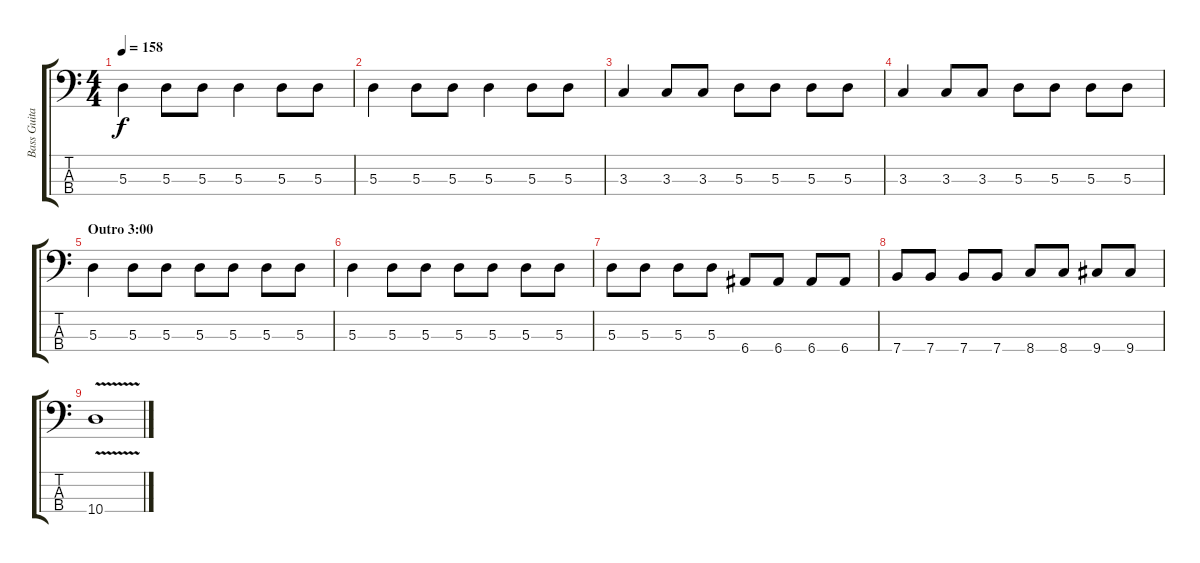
\track ("Bass Guitar (just for sound)" "Bass Guita") {instrument fretlessbass}
\staff {score tabs}
\tuning (G2 D2 A1 E1) {hide}
\ts (4 4)
\tempo 158
\clef f4
\ks c
5.3.4{dy f} 5.3.8 5.3.8 5.3.4 5.3.8 5.3.8 |
5.3.4 5.3.8 5.3.8 5.3.4 5.3.8 5.3.8 |
3.3.4 3.3.8 3.3.8 5.3.8 5.3.8 5.3.8 5.3.8 |
3.3.4 3.3.8 3.3.8 5.3.8 5.3.8 5.3.8 5.3.8 |
\section ("" "Outro 3:00")
5.3.4 5.3.8 5.3.8 5.3.8 5.3.8 5.3.8 5.3.8 |
5.3.4 5.3.8 5.3.8 5.3.8 5.3.8 5.3.8 5.3.8 |
5.3.8 5.3.8 5.3.8 5.3.8 6.4.8 6.4.8 6.4.8 6.4.8 |
7.4.8 7.4.8 7.4.8 7.4.8 8.4.8 8.4.8 9.4.8 9.4.8 |
10.4{v}.1
